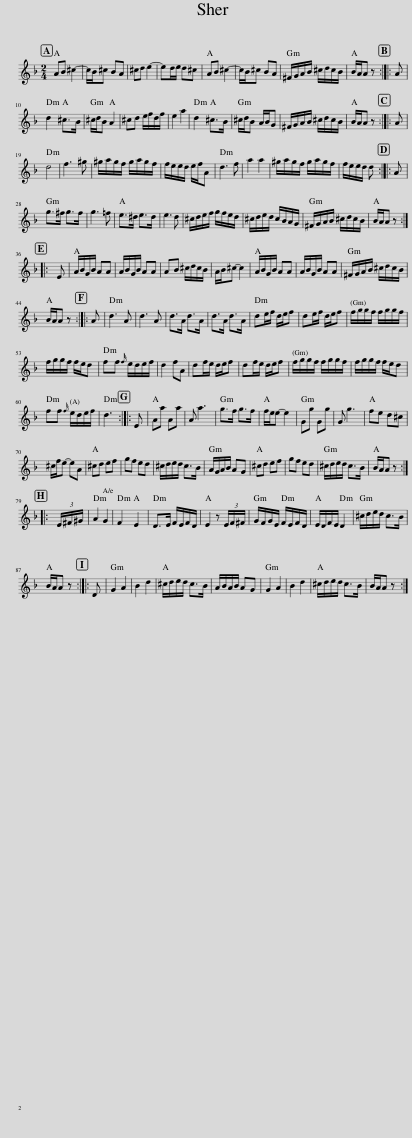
X:1
L:1/8
M:2/4
I:linebreak $
K:F
V:1 treble
V:1
 AB ^c2- | c/B/^c BA | ^cd e2- | ed/e/ d^c | AB ^c2- | %5
 c/B/^c BA | ^F/G/A/B/ ^c/d/c/B/ | B/A/A z :: A |$ d2 ^c>B | %10
 ^c/d/B A2 | ^cd e/f/d/f/ | e2 a2 | d2 ^c>B | ^c/d/B A/B/G | %15
 ^F/G/A/B/ ^c/d/c/B/ | B/A/A z :: A |$ d4 | f3 ^g | %20
 ^g/a/g/f/ g/a/g/f/ | f/e/e/d/ e/f/A | d3 f | a2 a2 | ^g/a/g/f/ g/a/g/f/ | %25
 f/e/e/d/ d :: A |$ g>^f g>f | g3 =f | e>^d e>d | %30
 e3 d | ^c/d/e/f/ g/f/e/d/ | ^c/d/e/d/ c/B/A/G/ | ^F/G/A/B/ ^c/d/c/B/ | B/A/A z ::$ %35
 E | A/B/G/B/ AA | A/B/G/B/ AA | AB ^c/d/c/B/ | A/B/^c- c2 | %40
 A/B/G/B/ AA | A/B/G/B/ AA | ^F/G/A/B/ ^c/d/c/B/ |$ B/A/A z :: A | %45
 d3 A | d3 A | d>A d>A | d>A d>A | de/f/ d/e/f | %50
 de/f/ d/e/f | f/g/g/f/ f/g/g/f/ |$ f/g/g/f/ f/e/d | ff{f} e/d/e/f/ | d2 fA | %55
 df/e/ d/e/f | df/e/ d/e/f | f/g/g/f/ f/g/g/f/ | f/g/g/f/ f/e/d |$ ff{f} e/d/e/f/ | %60
 d3 :: E | Aa Aa | A a3 | g>f g>f | %65
 f/e/e- e2 | Gg Gg | G g3 | fe d^c |$ ^c/f/e- eA | %70
 ^cd ef | gf ed | ^c/d/e/d/ c>B | A/G/A/B/ AG | ^cd ef | %75
 gf ed | ^c/d/e/d/ c>B | B/A/A z ::$ (3E/^F/^G/ | A2 G2 | %80
 F2 E2 | D>E F/E/F/D/ | E2 z (3E/F/^F/ | G/F/G/E/ F/E/F/D/ | E/D/F/E/ D2 | %85
 ^c/d/e/d/ c>B |$ B/A/A z :: D | G2 A2 | B2 d2 | %90
 ^c/d/e/d/ c>B | A/B/A/B/ AG | G2 A2 | B2 d2 | ^c/d/e/d/ c>B | %95
 B/A/A z :| %96
